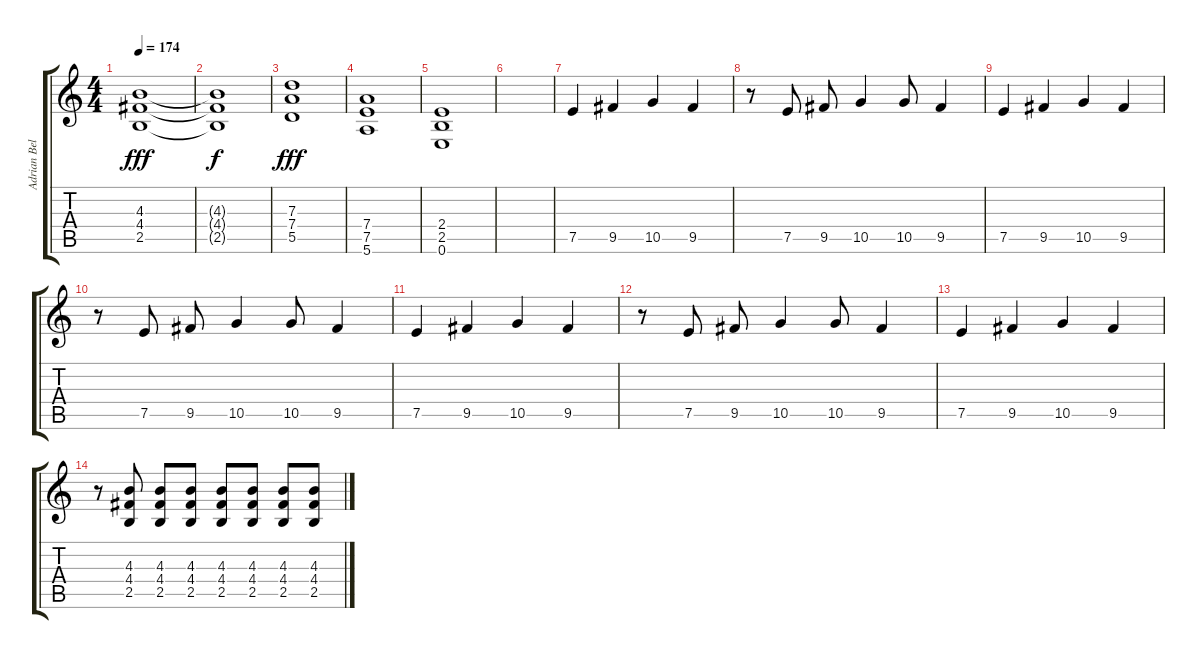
\track ("Adrian Belew" "Adrian Bel") {instrument distortionguitar}
\staff {score tabs}
\tuning (E4 B3 G3 D3 A2 E2) {hide}
\ts (4 4)
\tempo 174
\clef g2
\ks c
(4.3 4.4 2.5).1{dy fff} |
(4.3{t} 4.4{t} 2.5{t}).1{dy f} |
(7.3 7.4 5.5).1{dy fff} |
(7.4 7.5 5.6).1 |
(2.4 2.5 0.6).1 |
|
7.5.4 9.5.4 10.5.4 9.5.4 |
r.8 7.5.8 9.5.8 10.5.4 10.5.8 9.5.4 |
7.5.4 9.5.4 10.5.4 9.5.4 |
r.8 7.5.8 9.5.8 10.5.4 10.5.8 9.5.4 |
7.5.4 9.5.4 10.5.4 9.5.4 |
r.8 7.5.8 9.5.8 10.5.4 10.5.8 9.5.4 |
7.5.4 9.5.4 10.5.4 9.5.4 |
r.8 (4.3 4.4 2.5).8 (4.3 4.4 2.5).8 (4.3 4.4 2.5).8 (4.3 4.4 2.5).8 (4.3 4.4 2.5).8 (4.3 4.4 2.5).8 (4.3 4.4 2.5).8
